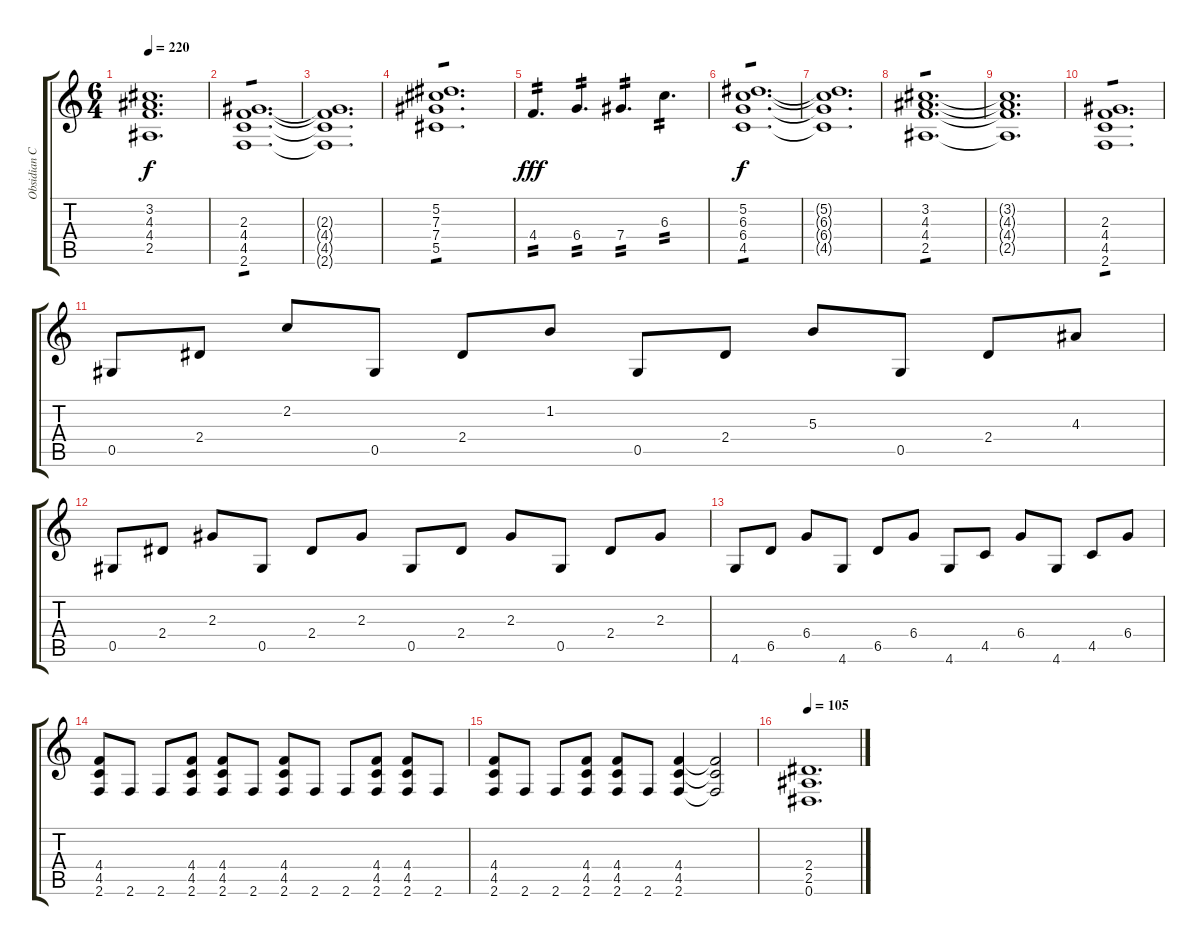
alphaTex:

\track ("Obsidian C." "Obsidian C") {instrument distortionguitar}
\staff {score tabs}
\tuning (Eb4 Bb3 Gb3 Db3 Ab2 Eb2) {hide}
\ts (6 4)
\tempo 220
\clef g2
\ks c
(3.2{t} 4.3{t} 4.4{t} 2.5{t}).1{d dy f} |
(2.3 4.4 4.5 2.6).1{d tp 1} |
(2.3{t} 4.4{t} 4.5{t} 2.6{t}).1{d} |
(5.2 7.3 7.4 5.5).1{d tp 1} |
4.4.4{d tp 2 dy fff} 6.4.4{d tp 2} 7.4.4{d tp 2} 6.3.4{d tp 2} |
(5.2 6.3 6.4 4.5).1{d tp 1 dy f} |
(5.2{t} 6.3{t} 6.4{t} 4.5{t}).1{d} |
(3.2 4.3 4.4 2.5).1{d tp 1} |
(3.2{t} 4.3{t} 4.4{t} 2.5{t}).1{d} |
(2.3 4.4 4.5 2.6).1{d tp 1} |
0.5.8 2.4.8 2.2.8 0.5.8 2.4.8 1.2.8 0.5.8 2.4.8 5.3.8 0.5.8 2.4.8 4.3.8 |
0.5.8 2.4.8 2.3.8 0.5.8 2.4.8 2.3.8 0.5.8 2.4.8 2.3.8 0.5.8 2.4.8 2.3.8 |
4.6.8 6.5.8 6.4.8 4.6.8 6.5.8 6.4.8 4.6.8 4.5.8 6.4.8 4.6.8 4.5.8 6.4.8 |
(4.4 4.5 2.6).8 2.6.8 2.6.8 (4.4 4.5 2.6).8 (4.4 4.5 2.6).8 2.6.8 (4.4 4.5 2.6).8 2.6.8 2.6.8 (4.4 4.5 2.6).8 (4.4 4.5 2.6).8 2.6.8 |
(4.4 4.5 2.6).8 2.6.8 2.6.8 (4.4 4.5 2.6).8 (4.4 4.5 2.6).8 2.6.8 (4.4 4.5 2.6).4 (4.4{t} 4.5{t} 2.6{t}).2 |
\tempo 105
(2.4 2.5 0.6).1{d volume 0}
